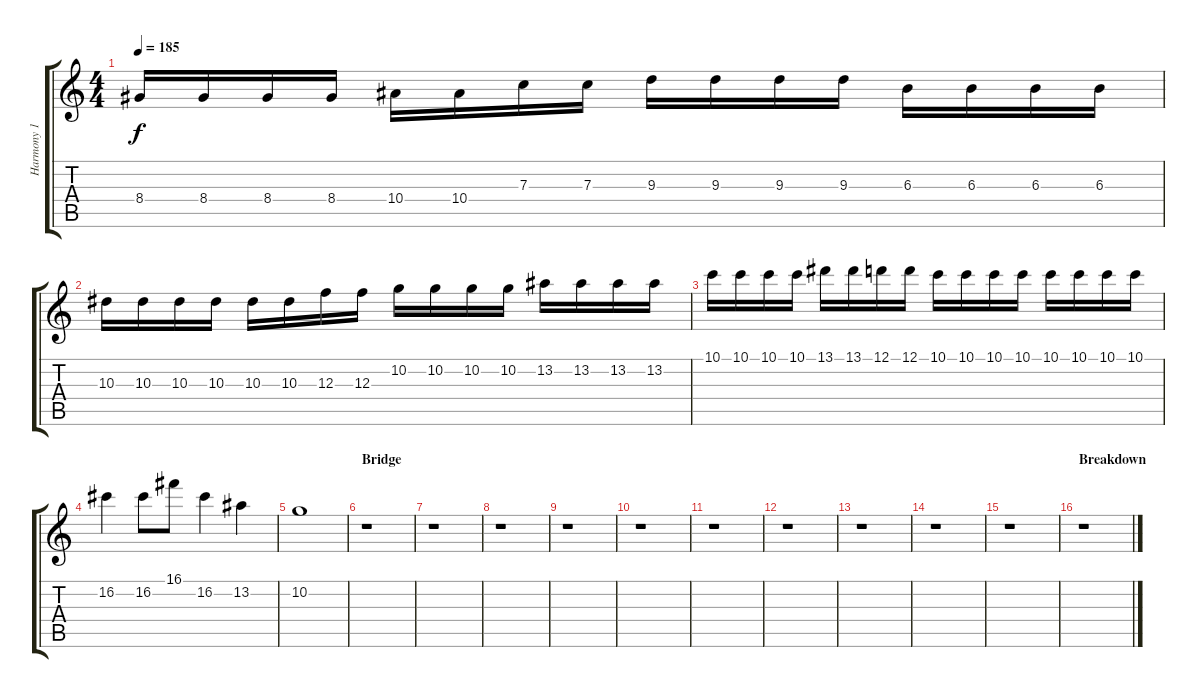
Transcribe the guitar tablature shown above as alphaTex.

\track ("Harmony 1" "Harmony 1") {instrument overdrivenguitar}
\staff {score tabs}
\tuning (D4 A3 F3 C3 G2 C2) {hide}
\ts (4 4)
\tempo 185
\clef g2
\ks aminor
8.4.16{dy f} 8.4.16 8.4.16 8.4.16 10.4.16 10.4.16 7.3.16 7.3.16 9.3.16 9.3.16 9.3.16 9.3.16 6.3.16 6.3.16 6.3.16 6.3.16 |
10.3.16 10.3.16 10.3.16 10.3.16 10.3.16 10.3.16 12.3.16 12.3.16 10.2.16 10.2.16 10.2.16 10.2.16 13.2.16 13.2.16 13.2.16 13.2.16 |
10.1.16 10.1.16 10.1.16 10.1.16 13.1.16 13.1.16 12.1.16 12.1.16 10.1.16 10.1.16 10.1.16 10.1.16 10.1.16 10.1.16 10.1.16 10.1.16 |
16.2.4 16.2.8 16.1.8 16.2.4 13.2.4 |
10.2.1 |
\section ("" "Bridge")
r.1 |
r.1 |
r.1 |
r.1 |
r.1 |
r.1 |
r.1 |
r.1 |
r.1 |
r.1 |
\section ("" "Breakdown")
r.1
